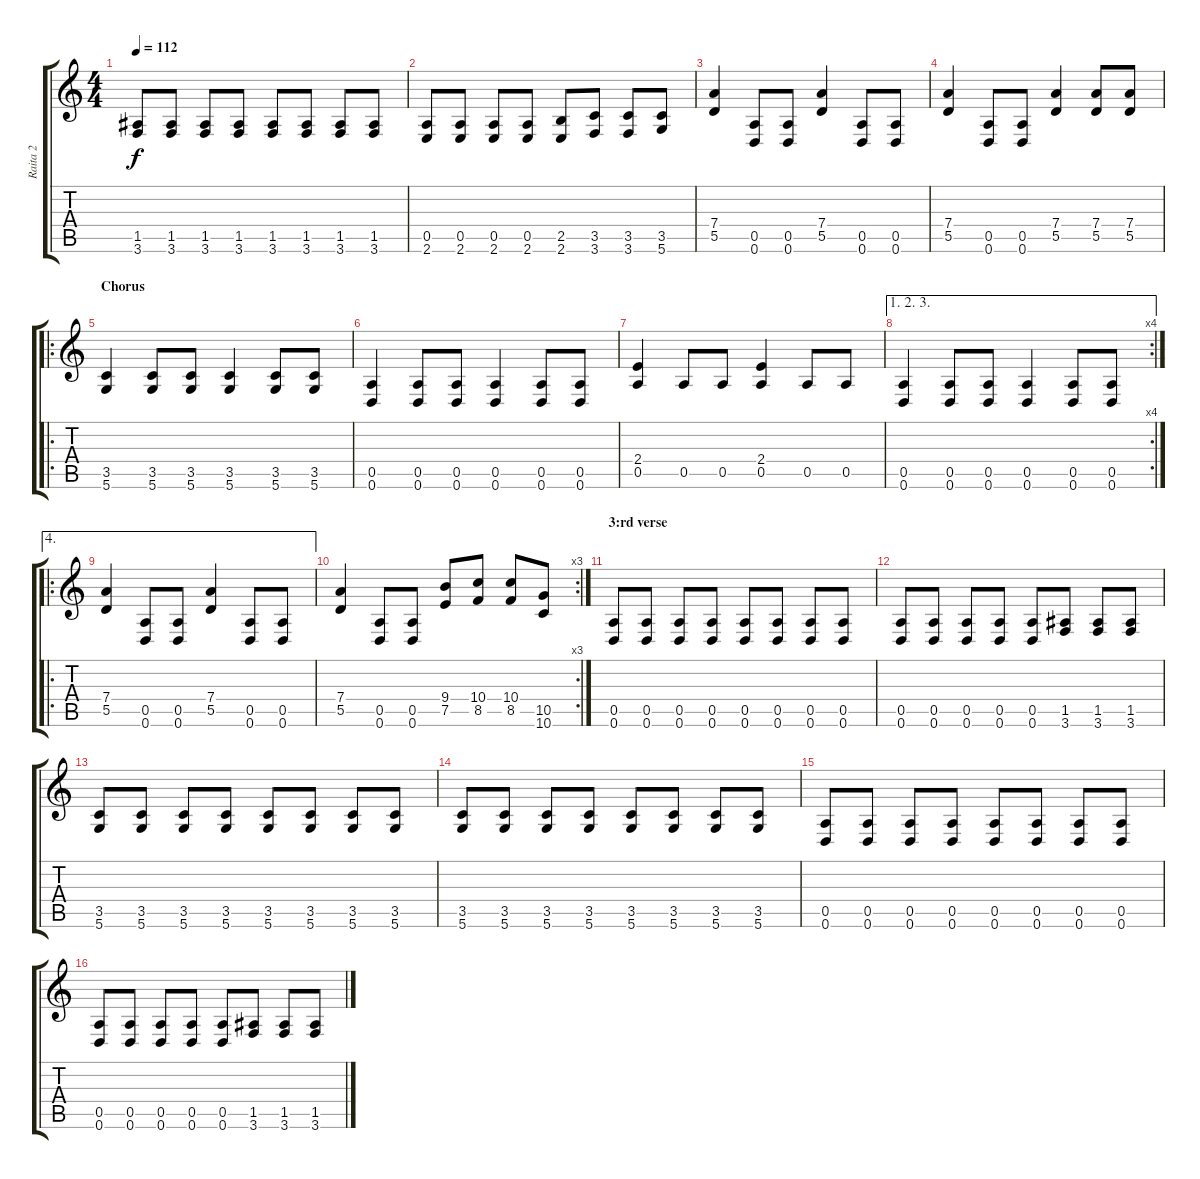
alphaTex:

\track ("Raita 2" "Raita 2") {instrument distortionguitar}
\staff {score tabs}
\tuning (E4 B3 G3 D3 A2 D2) {hide}
\ts (4 4)
\tempo 112
\clef g2
\ks c
(1.5 3.6).8{dy f} (1.5 3.6).8 (1.5 3.6).8 (1.5 3.6).8 (1.5 3.6).8 (1.5 3.6).8 (1.5 3.6).8 (1.5 3.6).8 |
(0.5 2.6).8 (0.5 2.6).8 (0.5 2.6).8 (0.5 2.6).8 (2.5 2.6).8 (3.5 3.6).8 (3.5 3.6).8 (3.5 5.6).8 |
(7.4 5.5).4 (0.5 0.6).8 (0.5 0.6).8 (7.4 5.5).4 (0.5 0.6).8 (0.5 0.6).8 |
(7.4 5.5).4 (0.5 0.6).8 (0.5 0.6).8 (7.4 5.5).4 (7.4 5.5).8 (7.4 5.5).8 |
\ro
\section ("" "Chorus")
(3.5 5.6).4 (3.5 5.6).8 (3.5 5.6).8 (3.5 5.6).4 (3.5 5.6).8 (3.5 5.6).8 |
(0.5 0.6).4 (0.5 0.6).8 (0.5 0.6).8 (0.5 0.6).4 (0.5 0.6).8 (0.5 0.6).8 |
(2.4 0.5).4 0.5.8 0.5.8 (2.4 0.5).4 0.5.8 0.5.8 |
\ae (1 2 3)
\rc 4
(0.5 0.6).4 (0.5 0.6).8 (0.5 0.6).8 (0.5 0.6).4 (0.5 0.6).8 (0.5 0.6).8 |
\ae 4
\ro
(7.4 5.5).4 (0.5 0.6).8 (0.5 0.6).8 (7.4 5.5).4 (0.5 0.6).8 (0.5 0.6).8 |
\rc 3
(7.4 5.5).4 (0.5 0.6).8 (0.5 0.6).8 (9.4 7.5).8 (10.4 8.5).8 (10.4 8.5).8 (10.5 10.6).8 |
\section ("" "3:rd verse")
(0.5 0.6).8 (0.5 0.6).8 (0.5 0.6).8 (0.5 0.6).8 (0.5 0.6).8 (0.5 0.6).8 (0.5 0.6).8 (0.5 0.6).8 |
(0.5 0.6).8 (0.5 0.6).8 (0.5 0.6).8 (0.5 0.6).8 (0.5 0.6).8 (1.5 3.6).8 (1.5 3.6).8 (1.5 3.6).8 |
(3.5 5.6).8 (3.5 5.6).8 (3.5 5.6).8 (3.5 5.6).8 (3.5 5.6).8 (3.5 5.6).8 (3.5 5.6).8 (3.5 5.6).8 |
(3.5 5.6).8 (3.5 5.6).8 (3.5 5.6).8 (3.5 5.6).8 (3.5 5.6).8 (3.5 5.6).8 (3.5 5.6).8 (3.5 5.6).8 |
(0.5 0.6).8 (0.5 0.6).8 (0.5 0.6).8 (0.5 0.6).8 (0.5 0.6).8 (0.5 0.6).8 (0.5 0.6).8 (0.5 0.6).8 |
(0.5 0.6).8 (0.5 0.6).8 (0.5 0.6).8 (0.5 0.6).8 (0.5 0.6).8 (1.5 3.6).8 (1.5 3.6).8 (1.5 3.6).8
